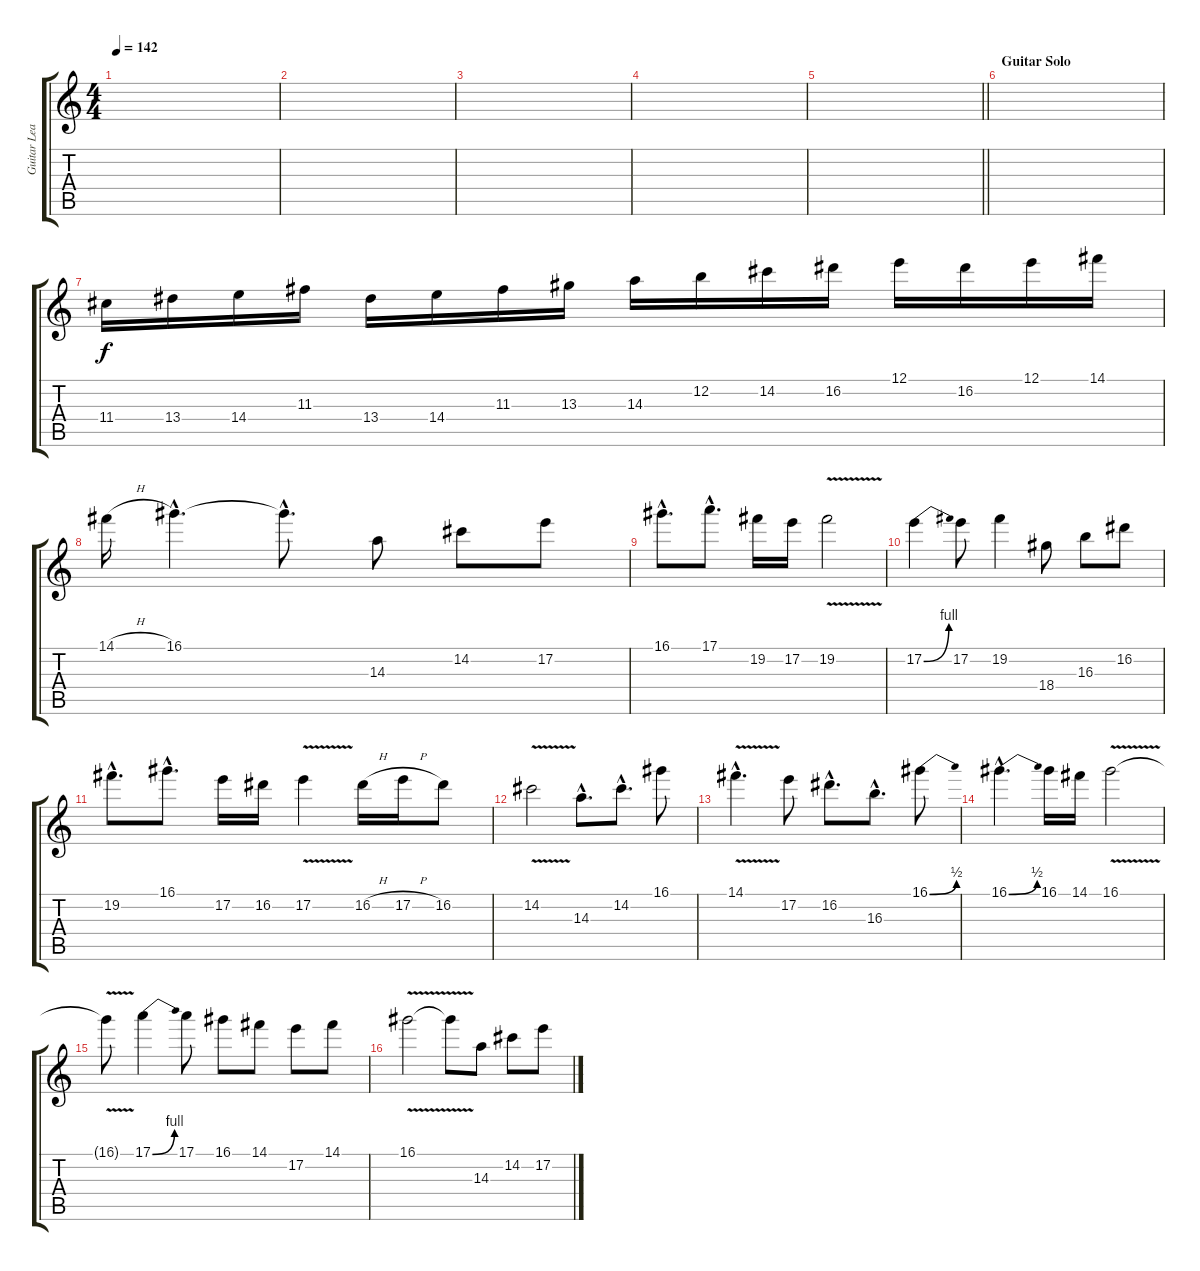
\track ("Guitar Lead" "Guitar Lea") {instrument overdrivenguitar}
\staff {score tabs}
\tuning (E4 B3 G3 D3 A2 E2) {hide}
\ts (4 4)
\tempo 142
\clef g2
\ks c
|
|
|
|
\barLineRight lightlight
|
\section ("" "Guitar Solo")
|
11.4.16 13.4.16 14.4.16 11.3.16 13.4.16 14.4.16 11.3.16 13.3.16 14.3.16 12.2.16 14.2.16 16.2.16 12.1.16 16.2.16 12.1.16 14.1.16 |
14.1{h}.16 16.1{hac}.4{d} 16.1{hac t}.8{d} 14.3.8 14.2.8 17.2.8 |
16.1{hac}.8{d} 17.1{hac}.8{d} 19.2.16 17.2.16 19.2{v}.2 |
17.2{be (bend 0 0 60 4)}.4 17.2.8 19.2.4 18.4.8 16.3.8 16.2.8 |
19.2{hac}.8{d} 16.1{hac}.8{d} 17.2.16 16.2.16 17.2{v}.4 16.2{h}.16 17.2{h}.16 16.2.8 |
14.2{v}.2 14.3{hac}.8{d} 14.2{hac}.8{d} 16.1.8 |
14.1{v hac}.4{d} 17.2.8 16.2{hac}.8{d} 16.3{hac}.8{d} 16.1{be (bend 0 0 60 2)}.8 |
16.1{be (bend 0 0 60 2) hac}.4{d} 16.1.16 14.1.16 16.1{v}.2 |
16.1{t}.8 17.1{be (bend 0 0 60 4)}.4 17.1.8 16.1.8 14.1.8 17.2.8 14.1.8 |
16.1{v}.2 16.1{t}.8 14.3.8 14.2.8 17.2.8
